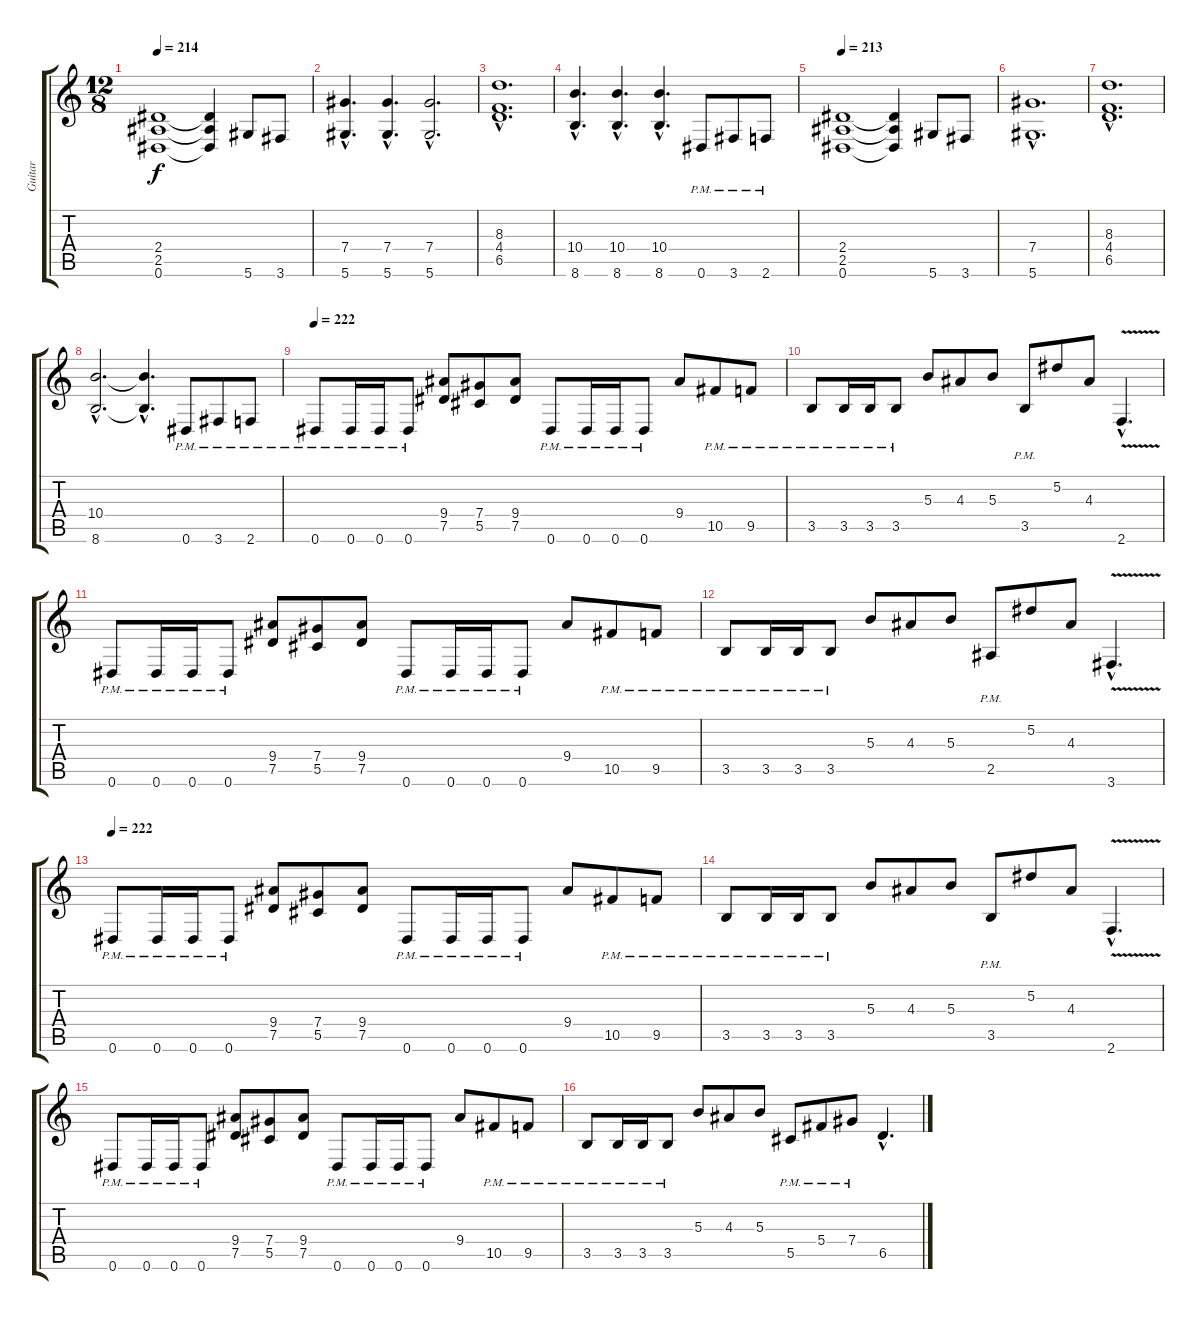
\track ("Guitar" "Guitar") {instrument overdrivenguitar}
\staff {score tabs}
\tuning (Eb4 Bb3 Gb3 Db3 Ab2 Eb2) {hide}
\ts (12 8)
\tempo 214
\clef g2
\ks c
(2.4 2.5 0.6).1{dy f} (2.4{t} 2.5{t} 0.6{t}).4 5.6.8 3.6.8 |
(7.4{hac} 5.6{hac}).4{d} (7.4{hac} 5.6{hac}).4{d} (7.4{hac} 5.6{hac}).2{d} |
(8.3{hac} 4.4{hac} 6.5{hac}).1{d} |
(10.4{hac} 8.6{hac}).4{d} (10.4{hac} 8.6{hac}).4{d} (10.4{hac} 8.6{hac}).4{d} 0.6{pm}.8 3.6{pm}.8 2.6{pm}.8 |
\tempo 213
(2.4 2.5 0.6).1 (2.4{t} 2.5{t} 0.6{t}).4 5.6.8 3.6.8 |
(7.4{hac} 5.6{hac}).1{d} |
(8.3{hac} 4.4{hac} 6.5{hac}).1{d} |
(10.4{hac} 8.6{hac}).2{d} (10.4{hac t} 8.6{hac t}).4{d} 0.6{pm}.8 3.6{pm}.8 2.6{pm}.8 |
\tempo 222
0.6{pm}.8 0.6{pm}.16 0.6{pm}.16 0.6{pm}.8 (9.4 7.5).8 (7.4 5.5).8 (9.4 7.5).8 0.6{pm}.8 0.6{pm}.16 0.6{pm}.16 0.6{pm}.8 9.4.8 10.5{pm}.8 9.5{pm}.8 |
3.5{pm}.8 3.5{pm}.16 3.5{pm}.16 3.5{pm}.8 5.3.8 4.3.8 5.3.8 3.5{pm}.8 5.2.8 4.3.8 2.6{v hac}.4{d} |
0.6{pm}.8 0.6{pm}.16 0.6{pm}.16 0.6{pm}.8 (9.4 7.5).8 (7.4 5.5).8 (9.4 7.5).8 0.6{pm}.8 0.6{pm}.16 0.6{pm}.16 0.6{pm}.8 9.4.8 10.5{pm}.8 9.5{pm}.8 |
3.5{pm}.8 3.5{pm}.16 3.5{pm}.16 3.5{pm}.8 5.3.8 4.3.8 5.3.8 2.5{pm}.8 5.2.8 4.3.8 3.6{v hac}.4{d} |
\tempo 222
0.6{pm}.8 0.6{pm}.16 0.6{pm}.16 0.6{pm}.8 (9.4 7.5).8 (7.4 5.5).8 (9.4 7.5).8 0.6{pm}.8 0.6{pm}.16 0.6{pm}.16 0.6{pm}.8 9.4.8 10.5{pm}.8 9.5{pm}.8 |
3.5{pm}.8 3.5{pm}.16 3.5{pm}.16 3.5{pm}.8 5.3.8 4.3.8 5.3.8 3.5{pm}.8 5.2.8 4.3.8 2.6{v hac}.4{d} |
0.6{pm}.8 0.6{pm}.16 0.6{pm}.16 0.6{pm}.8 (9.4 7.5).8 (7.4 5.5).8 (9.4 7.5).8 0.6{pm}.8 0.6{pm}.16 0.6{pm}.16 0.6{pm}.8 9.4.8 10.5{pm}.8 9.5{pm}.8 |
3.5{pm}.8 3.5{pm}.16 3.5{pm}.16 3.5{pm}.8 5.3.8 4.3.8 5.3.8 5.5{pm}.8 5.4{pm}.8 7.4{pm}.8 6.5{hac}.4{d}
